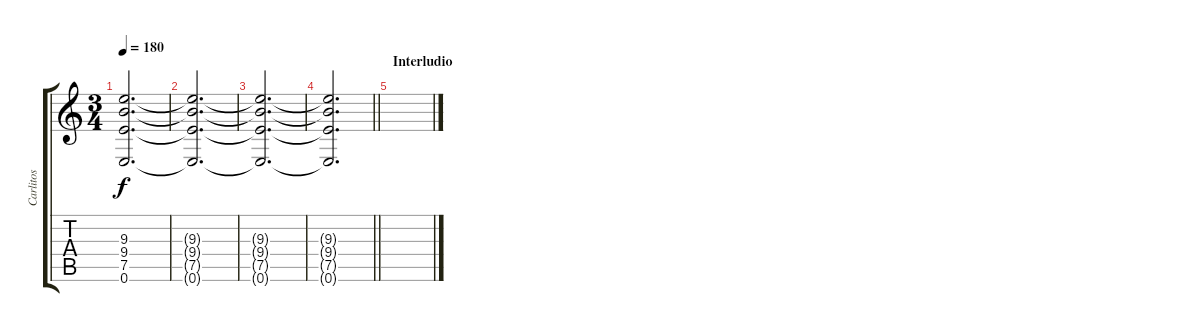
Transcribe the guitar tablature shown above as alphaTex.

\track ("Carlitos" "Carlitos") {instrument distortionguitar}
\staff {score tabs}
\tuning (E4 B3 G3 D3 A2 E2) {hide}
\ts (3 4)
\tempo 180
\clef g2
\ks c
(9.3{t} 9.4{t} 7.5{t} 0.6{t}).2{d dy f} |
(9.3{t} 9.4{t} 7.5{t} 0.6{t}).2{d} |
(9.3{t} 9.4{t} 7.5{t} 0.6{t}).2{d} |
\barLineRight lightlight
(9.3{t} 9.4{t} 7.5{t} 0.6{t}).2{d} |
\section ("" "Interludio")
